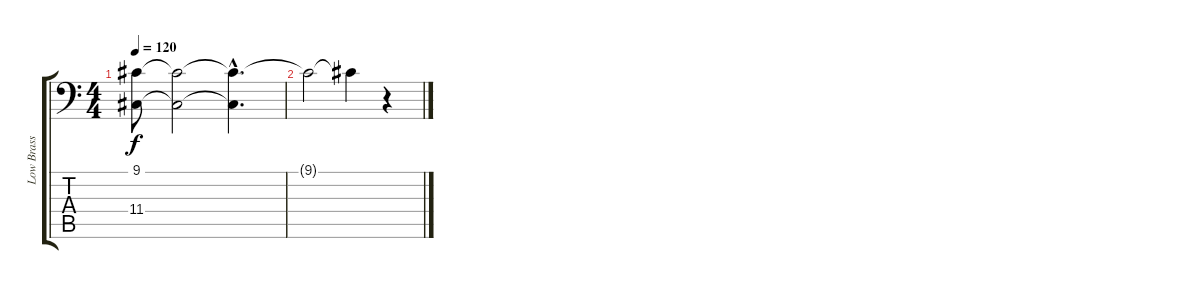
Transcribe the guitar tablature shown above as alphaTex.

\track ("Low Brass" "Low Brass") {instrument synthbrass2}
\staff {score tabs}
\tuning (E3 B2 G2 D2 A1 E1) {hide}
\ts (4 4)
\tempo 120
\clef f4
\ks c
(9.1 11.4).8{dy f} (9.1{t} 11.4{t}).2 (9.1{hac t} 11.4{hac t}).4{d} |
9.1{t}.2 9.1{t}.4 r.4
